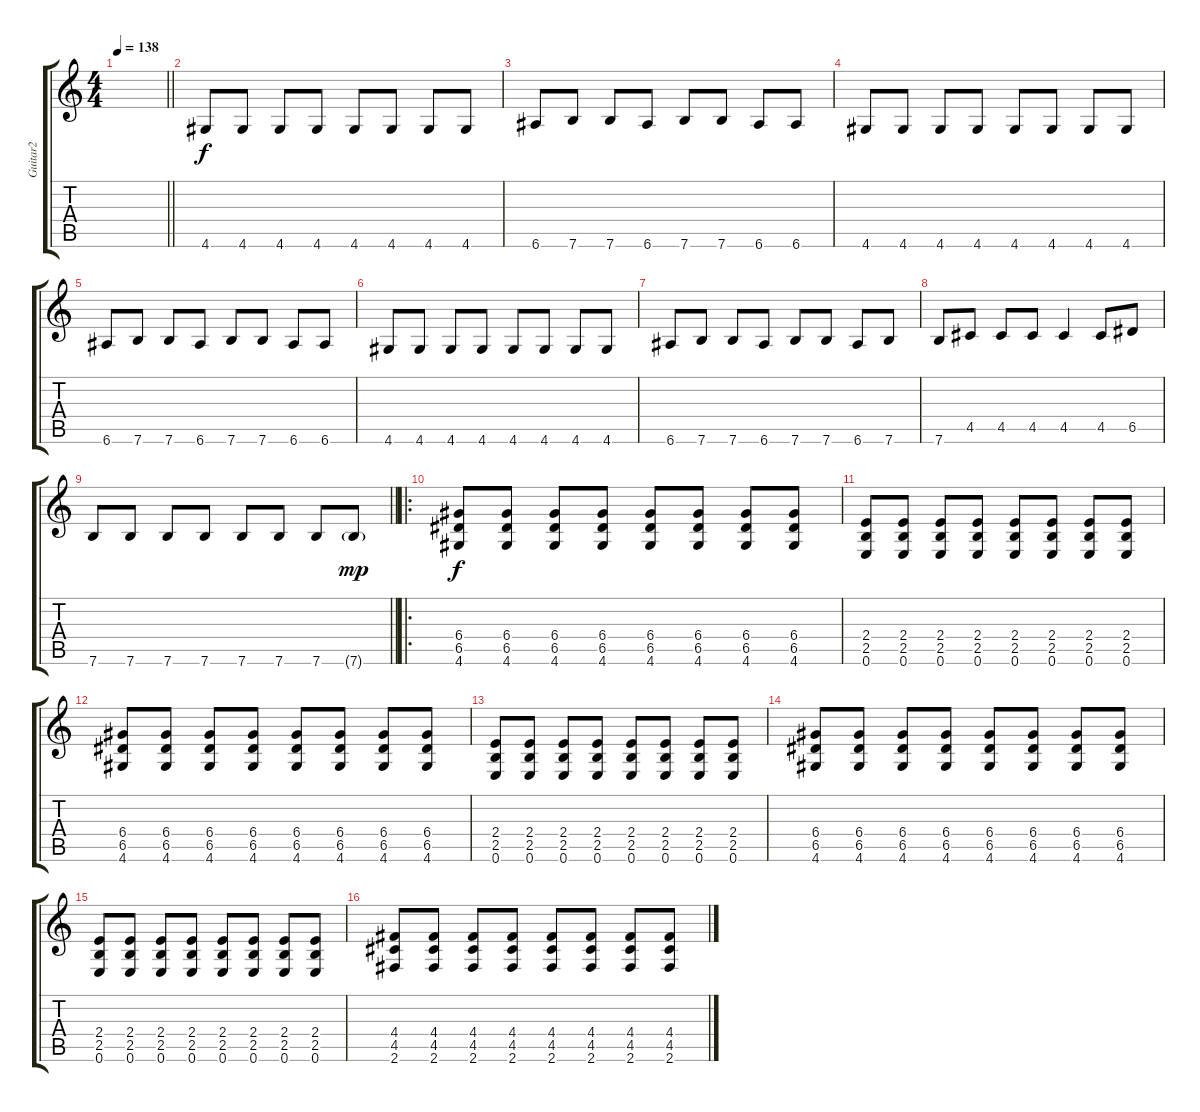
\track ("Guitar2" "Guitar2") {instrument electricguitarclean}
\staff {score tabs}
\tuning (E4 B3 G3 D3 A2 E2) {hide}
\ts (4 4)
\tempo 138
\clef g2
\barLineRight lightlight
\ks c
|
4.6.8{instrument electricguitarclean} 4.6.8 4.6.8 4.6.8 4.6.8 4.6.8 4.6.8 4.6.8 |
6.6.8 7.6.8 7.6.8 6.6.8 7.6.8 7.6.8 6.6.8 6.6.8 |
4.6.8 4.6.8 4.6.8 4.6.8 4.6.8 4.6.8 4.6.8 4.6.8 |
6.6.8 7.6.8 7.6.8 6.6.8 7.6.8 7.6.8 6.6.8 6.6.8 |
4.6.8 4.6.8 4.6.8 4.6.8 4.6.8 4.6.8 4.6.8 4.6.8 |
6.6.8 7.6.8 7.6.8 6.6.8 7.6.8 7.6.8 6.6.8 7.6.8 |
7.6.8 4.5.8 4.5.8 4.5.8 4.5.4 4.5.8 6.5.8 |
\barLineRight lightlight
7.6.8 7.6.8 7.6.8 7.6.8 7.6.8 7.6.8 7.6.8 7.6{g}.8{dy mp} |
\ro
(6.4 6.5 4.6).8{dy f instrument distortionguitar} (6.4 6.5 4.6).8 (6.4 6.5 4.6).8 (6.4 6.5 4.6).8 (6.4 6.5 4.6).8 (6.4 6.5 4.6).8 (6.4 6.5 4.6).8 (6.4 6.5 4.6).8 |
(2.4 2.5 0.6).8 (2.4 2.5 0.6).8 (2.4 2.5 0.6).8 (2.4 2.5 0.6).8 (2.4 2.5 0.6).8 (2.4 2.5 0.6).8 (2.4 2.5 0.6).8 (2.4 2.5 0.6).8 |
(6.4 6.5 4.6).8 (6.4 6.5 4.6).8 (6.4 6.5 4.6).8 (6.4 6.5 4.6).8 (6.4 6.5 4.6).8 (6.4 6.5 4.6).8 (6.4 6.5 4.6).8 (6.4 6.5 4.6).8 |
(2.4 2.5 0.6).8 (2.4 2.5 0.6).8 (2.4 2.5 0.6).8 (2.4 2.5 0.6).8 (2.4 2.5 0.6).8 (2.4 2.5 0.6).8 (2.4 2.5 0.6).8 (2.4 2.5 0.6).8 |
(6.4 6.5 4.6).8 (6.4 6.5 4.6).8 (6.4 6.5 4.6).8 (6.4 6.5 4.6).8 (6.4 6.5 4.6).8 (6.4 6.5 4.6).8 (6.4 6.5 4.6).8 (6.4 6.5 4.6).8 |
(2.4 2.5 0.6).8 (2.4 2.5 0.6).8 (2.4 2.5 0.6).8 (2.4 2.5 0.6).8 (2.4 2.5 0.6).8 (2.4 2.5 0.6).8 (2.4 2.5 0.6).8 (2.4 2.5 0.6).8 |
(4.4 4.5 2.6).8 (4.4 4.5 2.6).8 (4.4 4.5 2.6).8 (4.4 4.5 2.6).8 (4.4 4.5 2.6).8 (4.4 4.5 2.6).8 (4.4 4.5 2.6).8 (4.4 4.5 2.6).8
